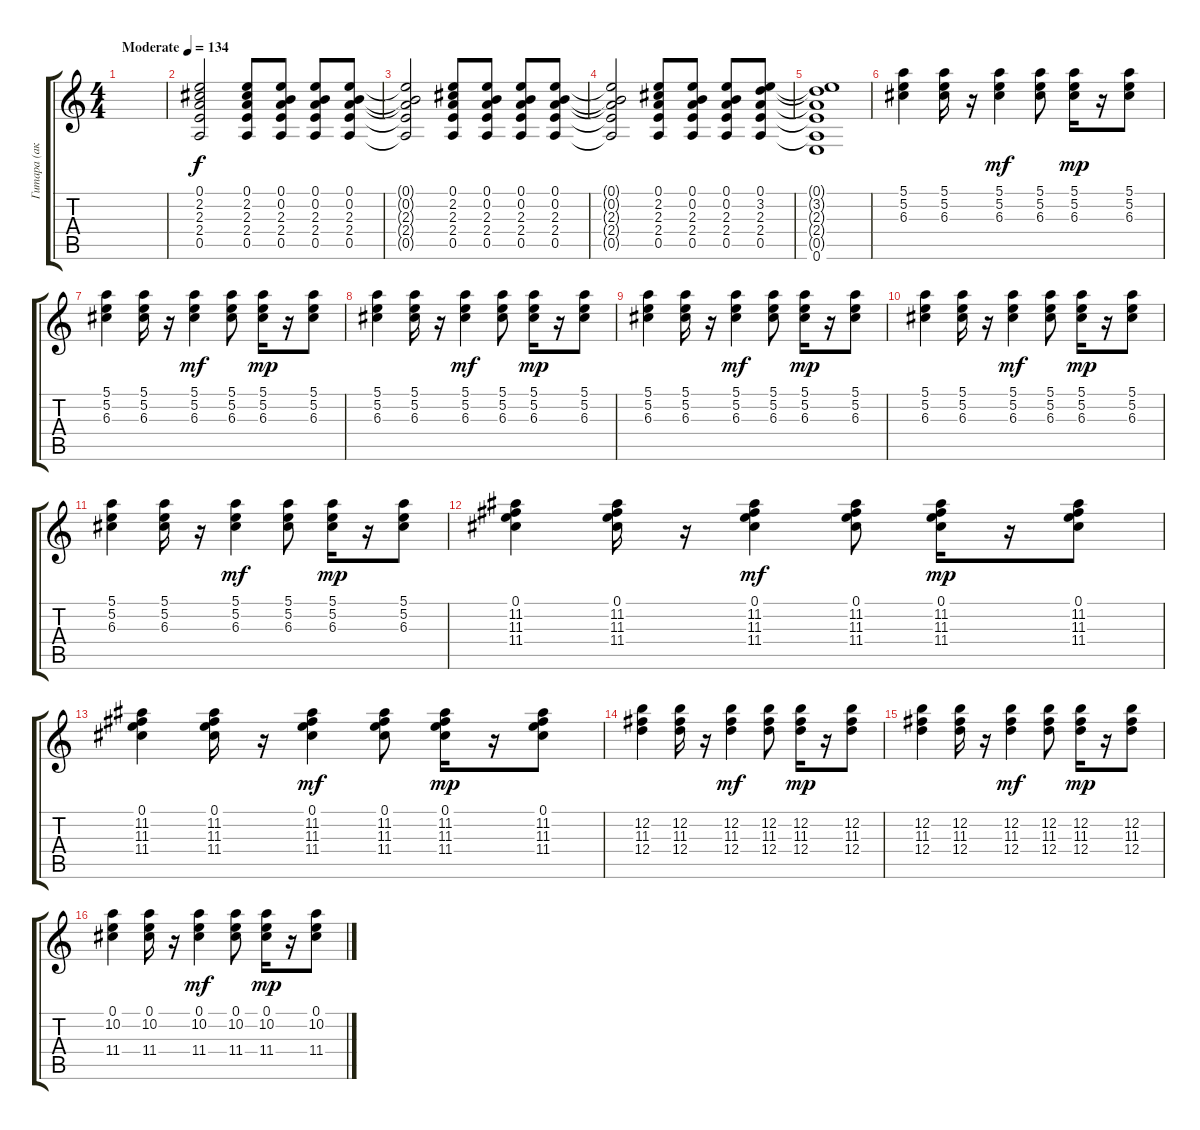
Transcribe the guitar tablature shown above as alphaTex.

\track ("Гитара (аккомпанемент)" "Гитара (ак") {instrument acousticguitarnylon}
\staff {score tabs}
\tuning (E4 B3 G3 D3 A2 E2) {hide}
\ts (4 4)
\tempo (134 "Moderate")
\clef g2
\ks c
|
(0.1 2.2 2.3 2.4 0.5).2 (0.1 2.2 2.3 2.4 0.5).8 (0.1 0.2 2.3 2.4 0.5).8 (0.1 0.2 2.3 2.4 0.5).8 (0.1 0.2 2.3 2.4 0.5).8 |
(0.1{t} 0.2{t} 2.3{t} 2.4{t} 0.5{t}).2 (0.1 2.2 2.3 2.4 0.5).8 (0.1 0.2 2.3 2.4 0.5).8 (0.1 0.2 2.3 2.4 0.5).8 (0.1 0.2 2.3 2.4 0.5).8 |
(0.1{t} 0.2{t} 2.3{t} 2.4{t} 0.5{t}).2 (0.1 2.2 2.3 2.4 0.5).8 (0.1 0.2 2.3 2.4 0.5).8 (0.1 0.2 2.3 2.4 0.5).8 (0.1 3.2 2.3 2.4 0.5).8 |
(0.1{t} 3.2{t} 2.3{t} 2.4{t} 0.5{t} 0.6).1 |
(5.1 5.2 6.3).4 (5.1 5.2 6.3).16 r.16 (5.1 5.2 6.3).4{dy mf} (5.1 5.2 6.3).8 (5.1 5.2 6.3).16{dy mp} r.16 (5.1 5.2 6.3).8 |
(5.1 5.2 6.3).4 (5.1 5.2 6.3).16 r.16 (5.1 5.2 6.3).4{dy mf} (5.1 5.2 6.3).8 (5.1 5.2 6.3).16{dy mp} r.16 (5.1 5.2 6.3).8 |
(5.1 5.2 6.3).4 (5.1 5.2 6.3).16 r.16 (5.1 5.2 6.3).4{dy mf} (5.1 5.2 6.3).8 (5.1 5.2 6.3).16{dy mp} r.16 (5.1 5.2 6.3).8 |
(5.1 5.2 6.3).4 (5.1 5.2 6.3).16 r.16 (5.1 5.2 6.3).4{dy mf} (5.1 5.2 6.3).8 (5.1 5.2 6.3).16{dy mp} r.16 (5.1 5.2 6.3).8 |
(5.1 5.2 6.3).4 (5.1 5.2 6.3).16 r.16 (5.1 5.2 6.3).4{dy mf} (5.1 5.2 6.3).8 (5.1 5.2 6.3).16{dy mp} r.16 (5.1 5.2 6.3).8 |
(5.1 5.2 6.3).4 (5.1 5.2 6.3).16 r.16 (5.1 5.2 6.3).4{dy mf} (5.1 5.2 6.3).8 (5.1 5.2 6.3).16{dy mp} r.16 (5.1 5.2 6.3).8 |
(0.1 11.2 11.3 11.4).4 (0.1 11.2 11.3 11.4).16 r.16 (0.1 11.2 11.3 11.4).4{dy mf} (0.1 11.2 11.3 11.4).8 (0.1 11.2 11.3 11.4).16{dy mp} r.16 (0.1 11.2 11.3 11.4).8 |
(0.1 11.2 11.3 11.4).4 (0.1 11.2 11.3 11.4).16 r.16 (0.1 11.2 11.3 11.4).4{dy mf} (0.1 11.2 11.3 11.4).8 (0.1 11.2 11.3 11.4).16{dy mp} r.16 (0.1 11.2 11.3 11.4).8 |
(12.2 11.3 12.4).4 (12.2 11.3 12.4).16 r.16 (12.2 11.3 12.4).4{dy mf} (12.2 11.3 12.4).8 (12.2 11.3 12.4).16{dy mp} r.16 (12.2 11.3 12.4).8 |
(12.2 11.3 12.4).4 (12.2 11.3 12.4).16 r.16 (12.2 11.3 12.4).4{dy mf} (12.2 11.3 12.4).8 (12.2 11.3 12.4).16{dy mp} r.16 (12.2 11.3 12.4).8 |
(0.1 10.2 11.4).4 (0.1 10.2 11.4).16 r.16 (0.1 10.2 11.4).4{dy mf} (0.1 10.2 11.4).8 (0.1 10.2 11.4).16{dy mp} r.16 (0.1 10.2 11.4).8
